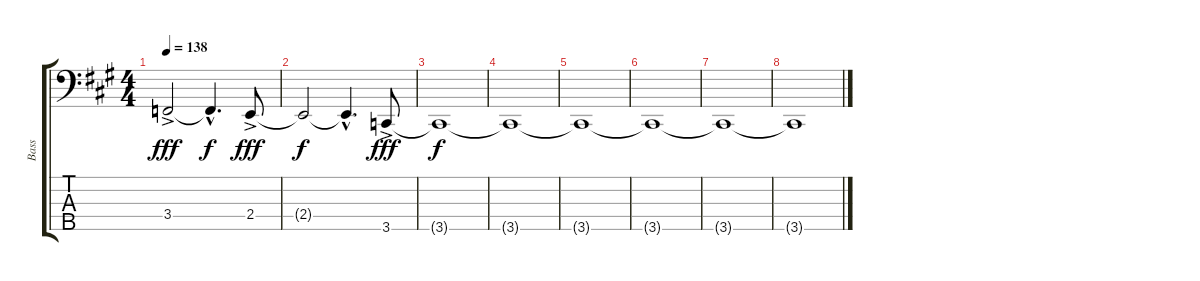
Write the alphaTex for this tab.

\track ("Bass" "Bass") {instrument electricbasspick}
\staff {score tabs}
\tuning (F2 C2 G1 D1 A0) {hide}
\ts (4 4)
\tempo 138
\clef f4
\ks f#minor
3.4{ac}.2{dy fff} 3.4{hac t}.4{d dy f} 2.4{ac}.8{dy fff} |
2.4{t}.2{dy f} 2.4{hac t}.4{d} 3.5{ac}.8{dy fff} |
3.5{t}.1{dy f} |
3.5{t}.1 |
3.5{t}.1{volume 0} |
3.5{t}.1 |
3.5{t}.1 |
3.5{t}.1
